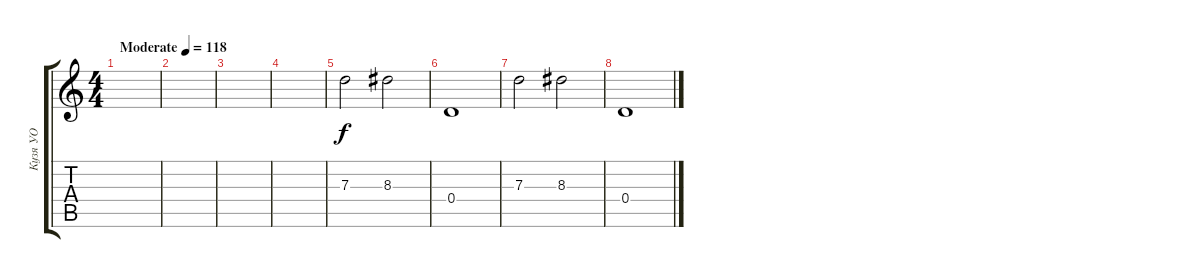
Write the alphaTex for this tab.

\track ("Кузя УО" "Кузя УО") {instrument distortionguitar}
\staff {score tabs}
\tuning (E4 B3 G3 D3 A2 E2) {hide}
\ts (4 4)
\tempo (118 "Moderate")
\clef g2
\ks c
|
|
|
|
7.3.2 8.3.2 |
0.4.1 |
7.3.2 8.3.2 |
0.4.1
